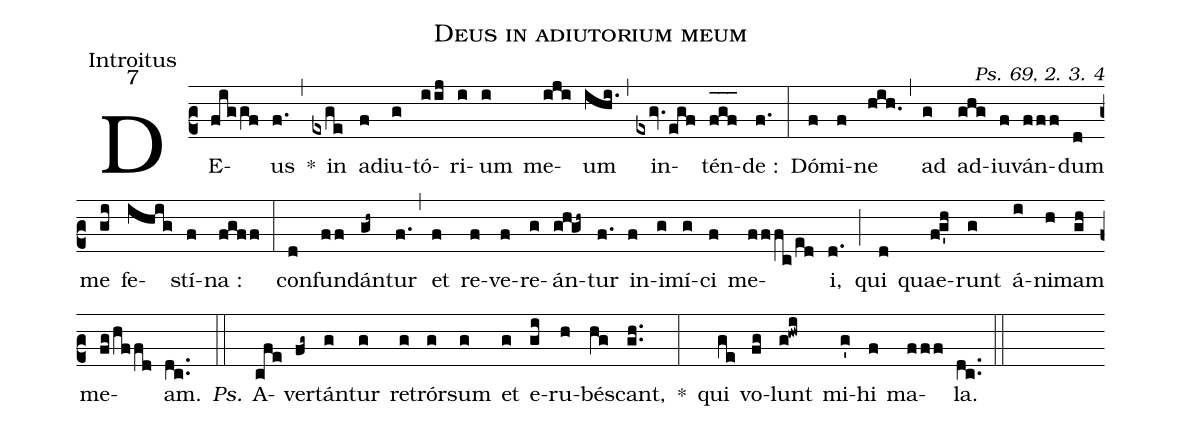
name:Deus in adiutorium meum;
office-part:Introitus;
mode:7;
commentary:Ps. 69, 2. 3. 4;
%%
(c2) DE(figgf)us(f.) *(,) in(exge) ad(f)iu(g)tó(iij)ri(i)um(i) me(iji)um(ihi.) (,) in(exgv./egf)tén(f_[oh:h]g_[oh:h]f_[oh:h])de :(f.) (:) Dó(f)mi(f)ne(hih.) (,) ad(g) ad(ghg)iu(f)ván(fff)dum(d) me(gi) fe(ihig)stí(f)na :(fgff) (:) con(d)fun(ff)dán(gh~)tur(f.) (,) et(f) re(f)ve(f)re(g)án(g!h!gh~)tur(f.) in(f)i(g)mí(g)ci(f) me(fffc/ed)i,(d.) (;) qui(d) quae(f!g'h)runt(g) á(i)ni(h)mam(gh) me(fg/hffd)am.(dc..) <i>Ps.</i>(::) A(cfe)ver(fg~)tán(g)tur(g) ret(g)rór(g)sum(g) et(g) e(gi)ru(h)bé(hg)scant,(gh..) *(:) qui(ge) vo(fg)lunt(g!hwi) mi(g')hi(f) ma(fff)la.(dc..) (::)
